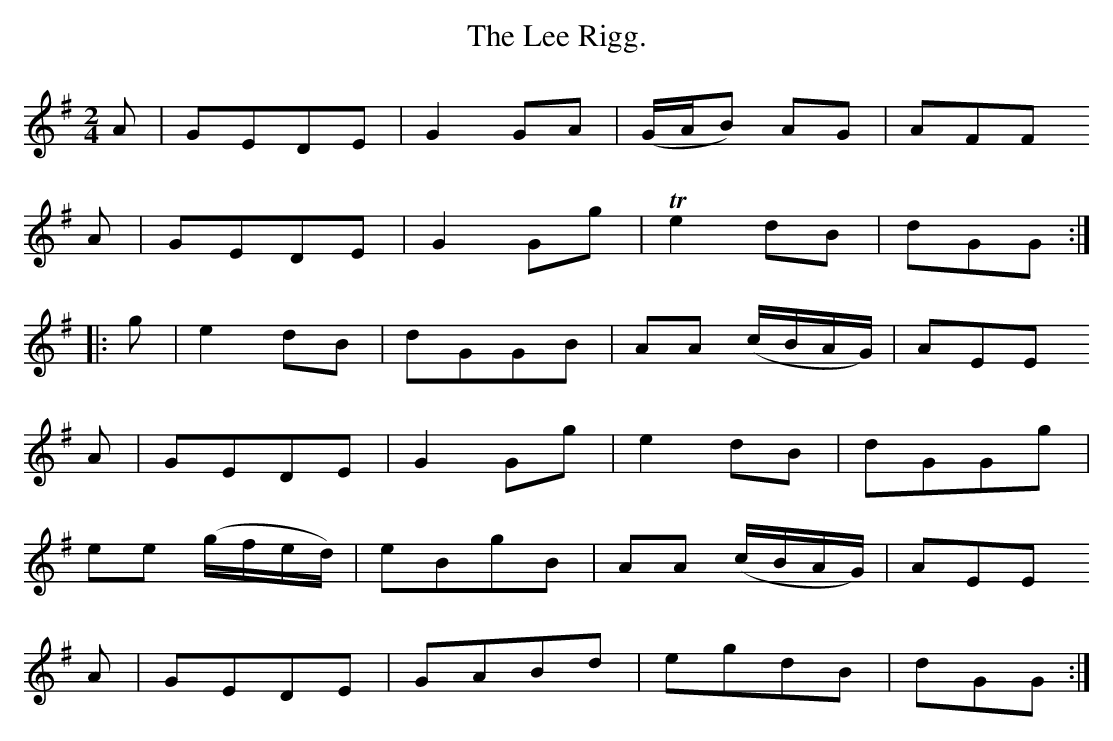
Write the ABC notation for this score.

X:1
T:The Lee Rigg.
M:2/4
L:1/8
K:G
A|GEDE         |G2GA|(G/A/B) AG       |AFF
A|GEDE         |G2Gg|Te2     dB       |dGG::
g|e2  dB       |dGGB| AA    (c/B/A/G/)|AEE
A|GEDE         |G2Gg| e2     dB       |dGGg|
  ee (g/f/e/d/)|eBgB| AA    (c/B/A/G/)|AEE
A|GEDE         |GABd| egdB            |dGG:|
